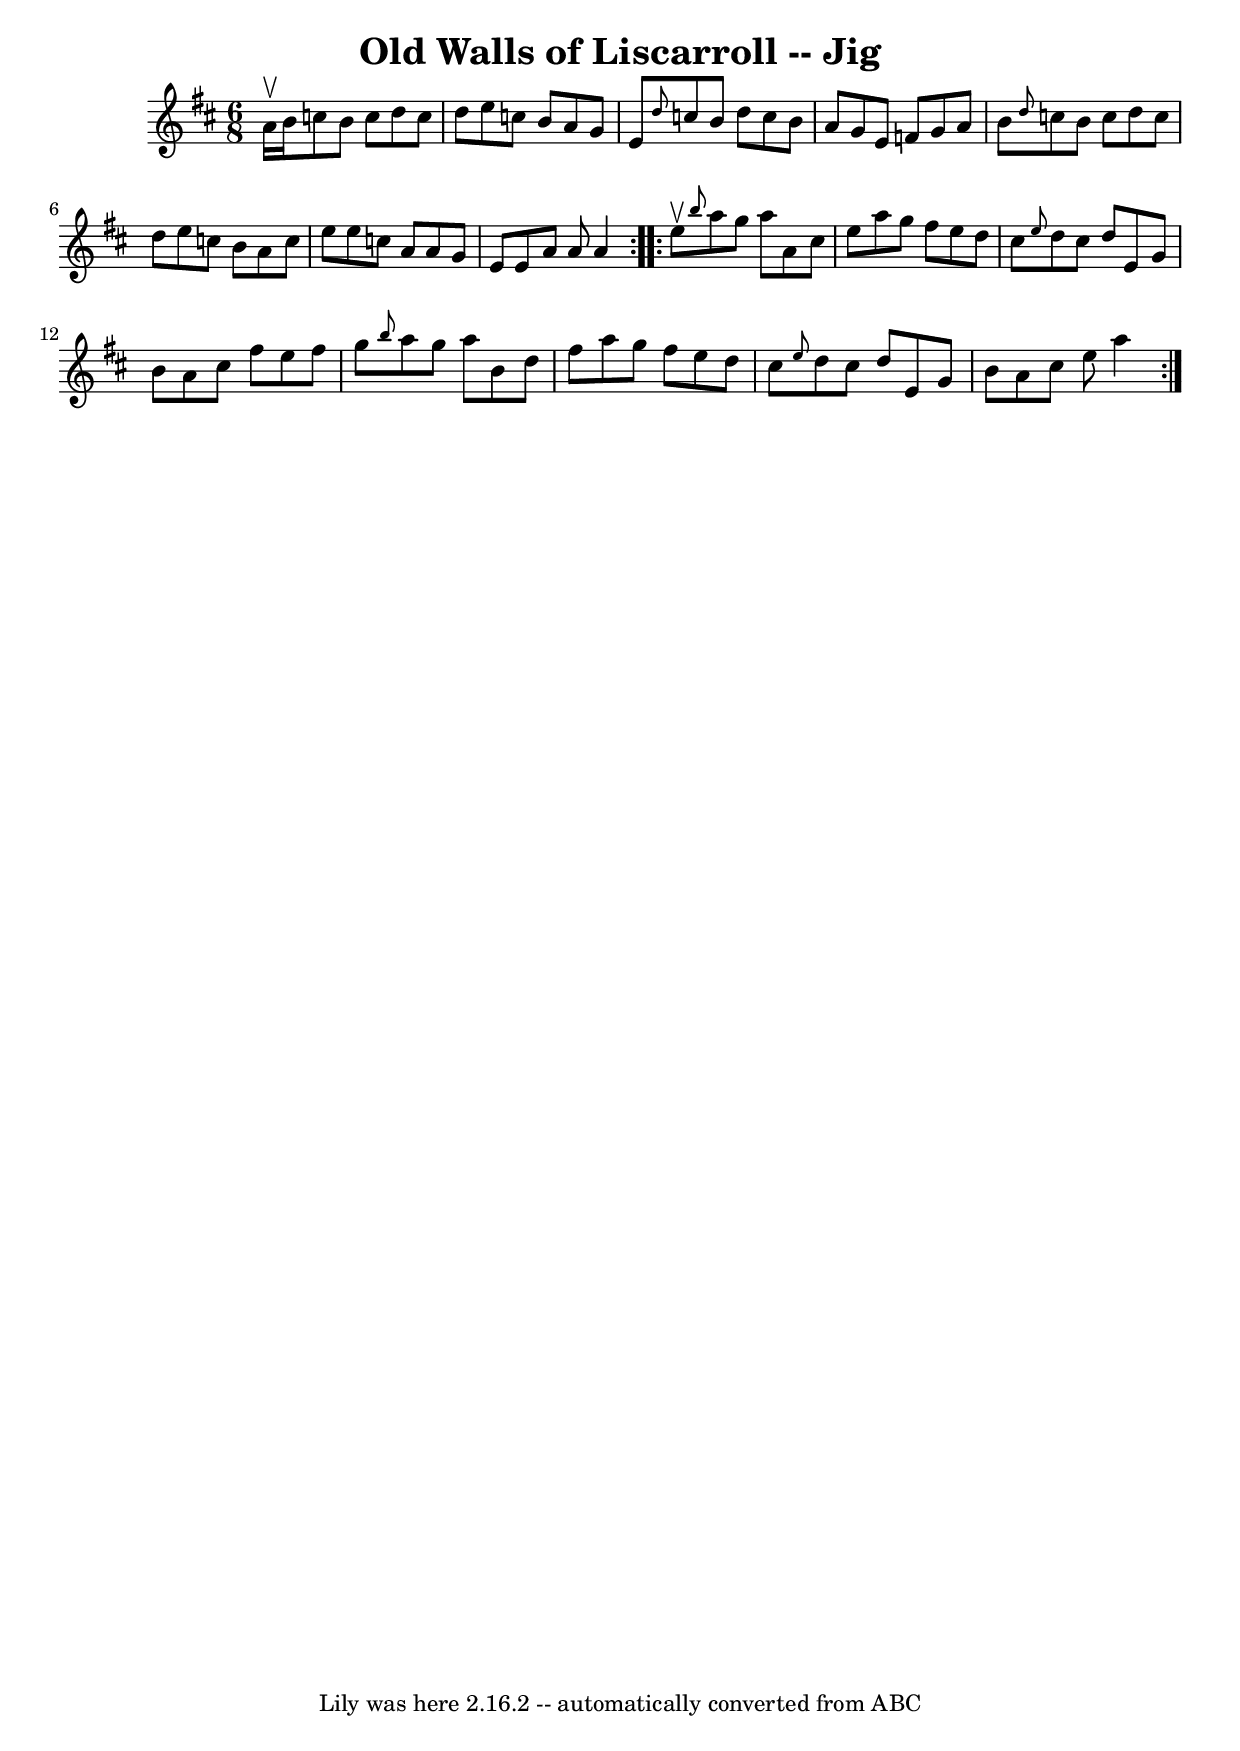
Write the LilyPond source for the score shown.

\version "2.16.2"
\include "Mammoth.ily"
\header {
  %% book = "Ryan's Mammoth Collection"
  crossRefNumber = "1"
  footnotes = "\\\\83 424"
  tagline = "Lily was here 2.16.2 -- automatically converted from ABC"
  title = "Old Walls of Liscarroll -- Jig"

}
voicedefault =  {



  \repeat volta 2 {

    \time 6/8 
    \key a \mixolydian
    a'16^\upbow b'16  |
    c''8 b'8    
    c''8 d''8 c''8 d''8    |
    e''8 c''8 b'8 a'8 g'8    
    e'8    |
    \grace { d''8  
	   } c''8 b'8 d''8 c''8 b'8 a'8  |
    g'8 e'8 f'8 g'8 a'8 b'8    |
    \grace {   
      d''8  
    } c''8 b'8 c''8 d''8 c''8 d''8    |
    e''8    
    c''8 b'8 a'8 c''8 e''8    |
    e''8 c''8 a'8 a'8    
    g'8 e'8    |
    e'8 a'8 a'8 a'4  
  }     
  \repeat volta 2 {
    
    e''8^\upbow |
    \grace { b''8  
	   } a''8 g''8 a''8 a'8    
    cis''8 e''8    |
    a''8 g''8 fis''8 e''8 d''8 cis''8    |
    \grace { e''8  
	   } d''8 cis''8 d''8 e'8 g'8 b'8     |
    a'8 cis''8 fis''8 e''8 fis''8 g''8    |
    
    \grace { b''8  
	   } a''8 g''8 a''8 b'8 d''8 fis''8    |
    
    a''8 g''8 fis''8 e''8 d''8 cis''8    |
    \grace { e''8 
	     
	   } d''8 cis''8 d''8 e'8 g'8 b'8    |
    a'8 cis''8    
    e''8 a''4        
  }   

}

\score{
  <<

    \context Staff="default"
    {
      \voicedefault 
      
    }

  >>
  \layout {
    
  }
  \midi {
  }

}
